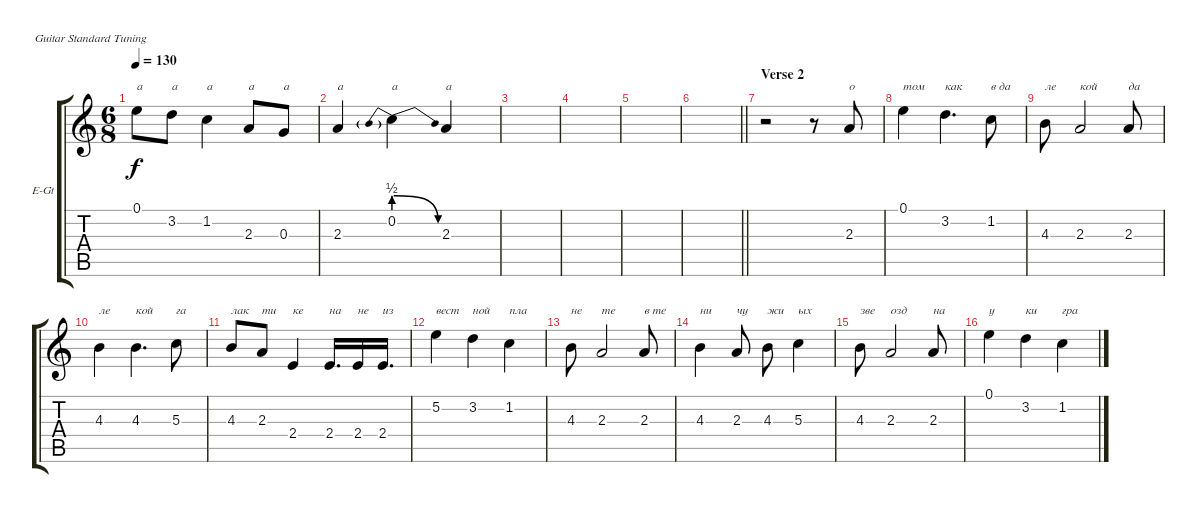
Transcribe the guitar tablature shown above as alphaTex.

\bracketExtendMode groupsimilarinstruments
\firstSystemTrackNameOrientation horizontal
\otherSystemsTrackNameOrientation horizontal
\track ("vocal (Artur Potemkin)" "E-Gt") {instrument electricguitarclean}
\staff {score tabs}
\tuning (E4 B3 G3 D3 A2 E2)
\ts (6 8)
\tempo 130
\clef g2
\scale
0.333333
\ks aminor
0.1.8{txt "а" dy f} 3.2.8{txt "а"} 1.2.4{txt "а"} 2.3.8{txt "а"} 0.3.8{txt "а"} |
\scale
0.333333 2.3.4{txt "а"} 0.2{be (prebendrelease 0 2 59.4 0)}.4{txt "а"} 2.3.4{txt "а"} |
\scale
0.333333 |
\scale
0.333333 |
\scale
0.333333 |
\scale
0.333333
\barLineRight lightlight
|
\section ("" "Verse 2")
\scale
0.333333 r.2 r.8 2.3.8{txt "о"} |
\scale
0.333333 0.1.4{txt "том"} 3.2.4{d txt "как"} 1.2.8{txt "в да"} |
\scale
0.333333 4.3.8{txt "ле"} 2.3.2{txt "кой"} 2.3.8{txt "да"} |
\scale
0.333333 4.3.4{txt "ле"} 4.3.4{d txt "кой"} 5.3.8{txt "га"} |
\scale
0.333333 4.3.8{txt "лак"} 2.3.8{txt "ти"} 2.4.4{txt "ке"} 2.4.16{d txt "на"} 2.4.16{txt "не"} 2.4.16{d txt "из"} |
\scale
0.333333 5.2.4{txt "вест"} 3.2.4{txt "ной"} 1.2.4{txt "пла"} |
\scale
0.333333 4.3.8{txt "не"} 2.3.2{txt "те"} 2.3.8{txt "в те"} |
\scale
0.333333 4.3.4{txt "ни"} 2.3.8{txt "чу"} 4.3.8{txt "жи"} 5.3.4{txt "ых"} |
\scale
0.333333 4.3.8{txt "зве"} 2.3.2{txt "озд"} 2.3.8{txt "на"} |
\scale
0.333333 0.1.4{txt "у"} 3.2.4{txt "ки"} 1.2.4{txt "гра"}
